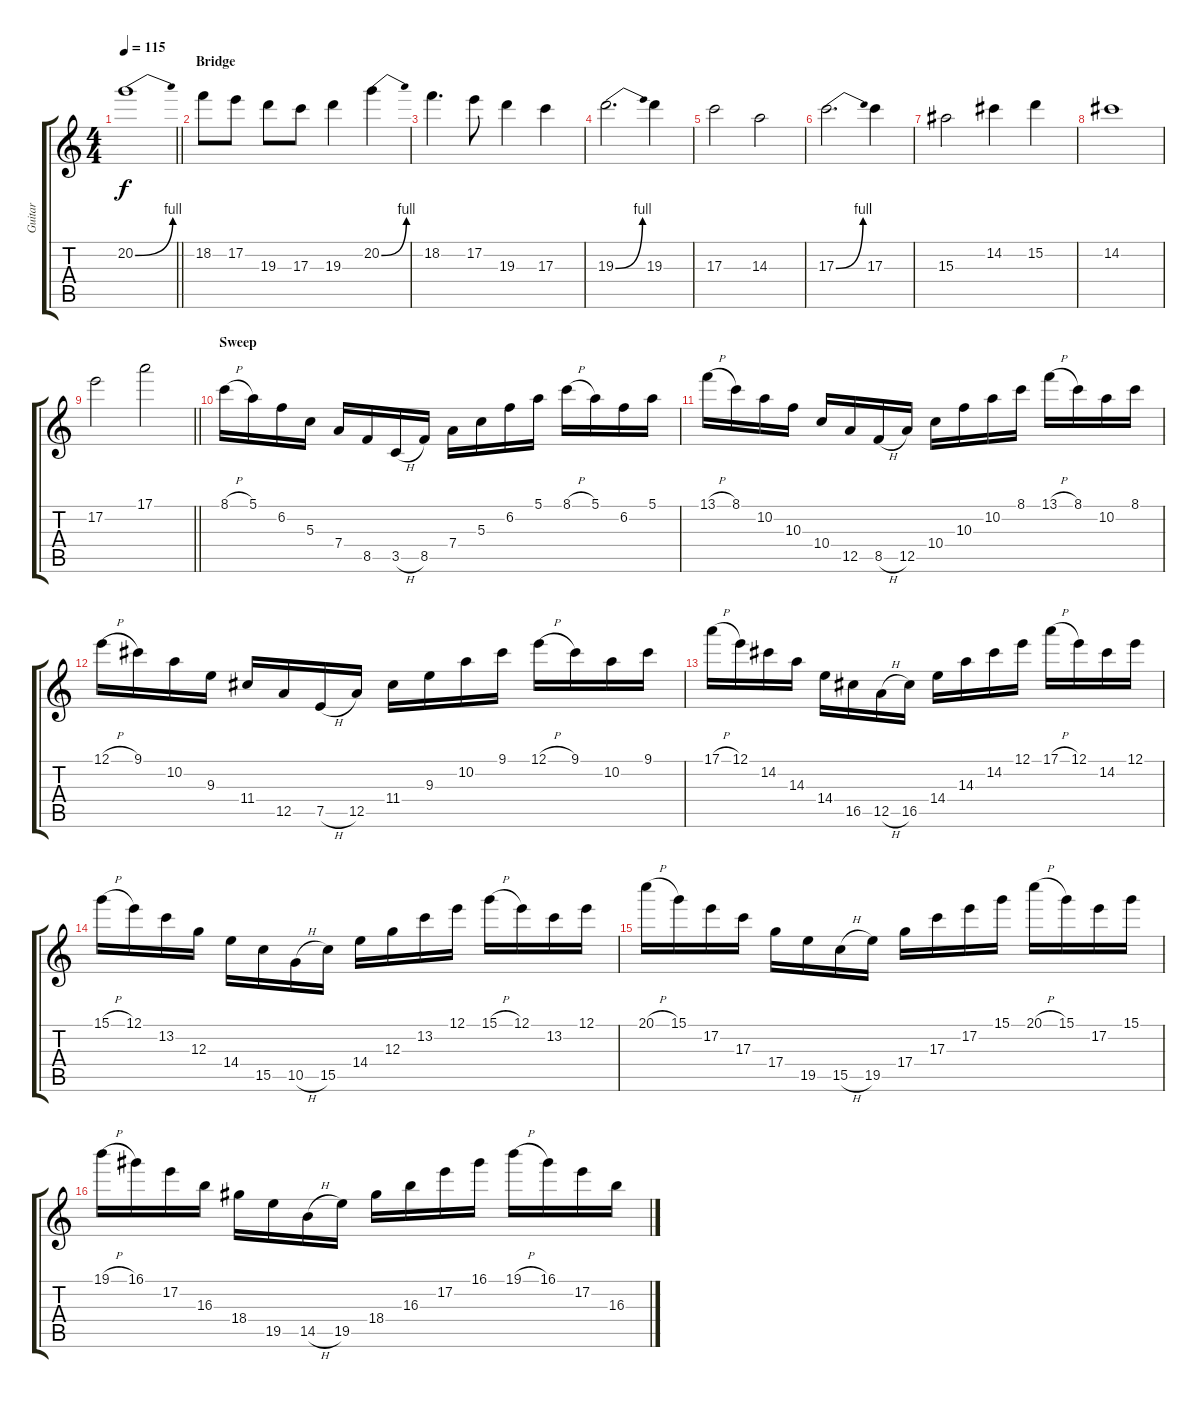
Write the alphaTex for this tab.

\track ("Guitar" "Guitar") {instrument overdrivenguitar}
\staff {score tabs}
\tuning (E4 B3 G3 D3 A2 E2) {hide}
\ts (4 4)
\tempo 115
\clef g2
\barLineRight lightlight
\ks c
20.2{be (bend 0 0 60 4)}.1{dy f} |
\section ("" "Bridge")
18.2.8 17.2.8 19.3.8 17.3.8 19.3.4 20.2{be (bend 0 0 60 4)}.4 |
18.2.4{d} 17.2.8 19.3.4 17.3.4 |
19.3{be (bend 0 0 60 4)}.2{d} 19.3.4 |
17.3.2 14.3.2 |
17.3{be (bend 0 0 60 4)}.2{d} 17.3.4 |
15.3.2 14.2.4 15.2.4 |
14.2.1 |
\barLineRight lightlight
17.2.2 17.1.2 |
\section ("" "Sweep")
8.1{h}.16 5.1.16 6.2.16 5.3.16 7.4.16 8.5.16 3.5{h}.16 8.5.16 7.4.16 5.3.16 6.2.16 5.1.16 8.1{h}.16 5.1.16 6.2.16 5.1.16 |
13.1{h}.16 8.1.16 10.2.16 10.3.16 10.4.16 12.5.16 8.5{h}.16 12.5.16 10.4.16 10.3.16 10.2.16 8.1.16 13.1{h}.16 8.1.16 10.2.16 8.1.16 |
12.1{h}.16 9.1.16 10.2.16 9.3.16 11.4.16 12.5.16 7.5{h}.16 12.5.16 11.4.16 9.3.16 10.2.16 9.1.16 12.1{h}.16 9.1.16 10.2.16 9.1.16 |
17.1{h}.16 12.1.16 14.2.16 14.3.16 14.4.16 16.5.16 12.5{h}.16 16.5.16 14.4.16 14.3.16 14.2.16 12.1.16 17.1{h}.16 12.1.16 14.2.16 12.1.16 |
15.1{h}.16 12.1.16 13.2.16 12.3.16 14.4.16 15.5.16 10.5{h}.16 15.5.16 14.4.16 12.3.16 13.2.16 12.1.16 15.1{h}.16 12.1.16 13.2.16 12.1.16 |
20.1{h}.16 15.1.16 17.2.16 17.3.16 17.4.16 19.5.16 15.5{h}.16 19.5.16 17.4.16 17.3.16 17.2.16 15.1.16 20.1{h}.16 15.1.16 17.2.16 15.1.16 |
19.1{h}.16 16.1.16 17.2.16 16.3.16 18.4.16 19.5.16 14.5{h}.16 19.5.16 18.4.16 16.3.16 17.2.16 16.1.16 19.1{h}.16 16.1.16 17.2.16 16.3.16
